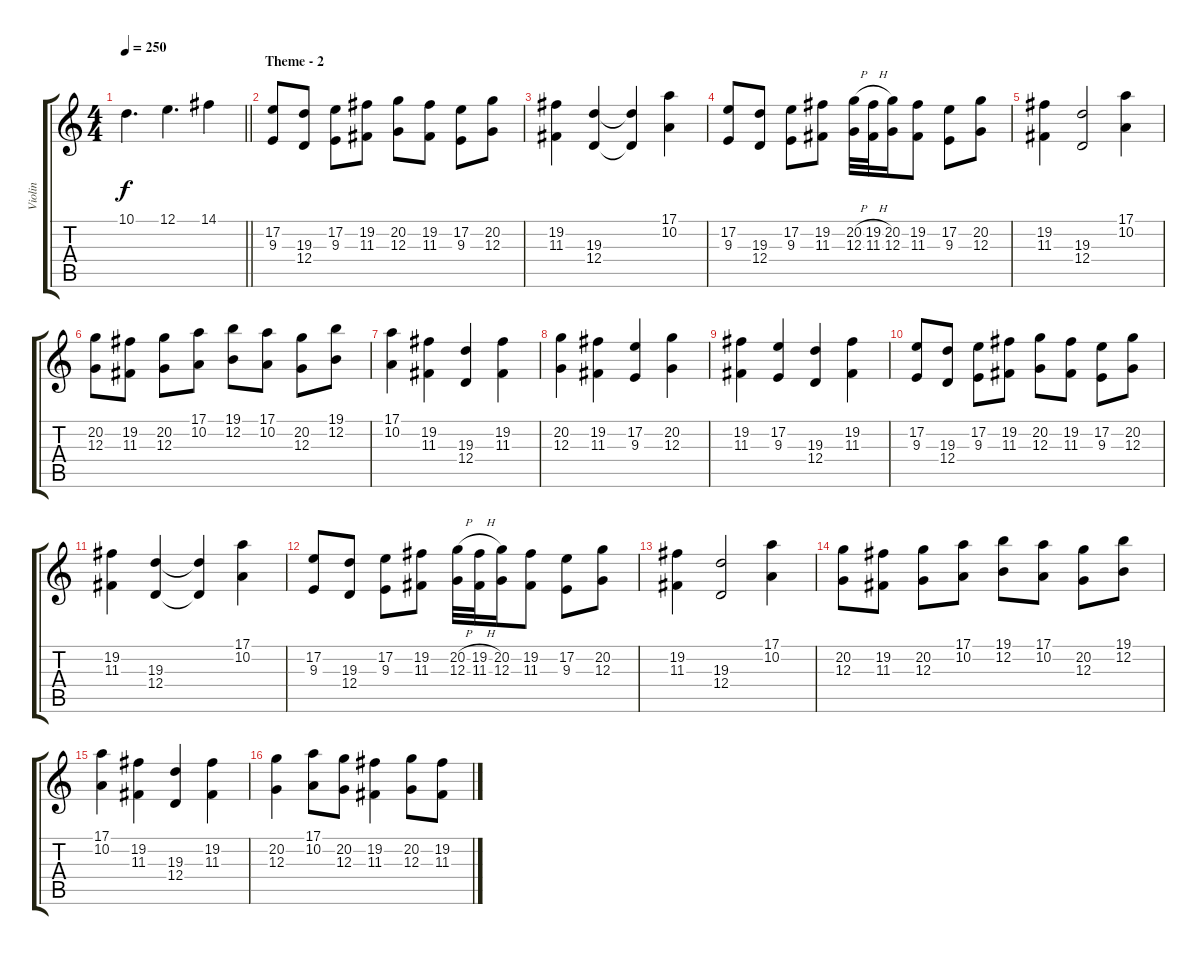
\track ("Violin" "Violin") {instrument violin}
\staff {score tabs}
\tuning (E4 B3 G3 D3 A2 E2) {hide}
\ts (4 4)
\tempo 250
\clef g2
\barLineRight lightlight
\ks c
10.1.4{d dy f} 12.1.4{d} 14.1.4 |
\section ("" "Theme - 2")
(17.2 9.3).8{volume 16} (19.3 12.4).8 (17.2 9.3).8 (19.2 11.3).8 (20.2 12.3).8 (19.2 11.3).8 (17.2 9.3).8 (20.2 12.3).8 |
(19.2 11.3).4 (19.3 12.4).4 (19.3{t} 12.4{t}).4 (17.1 10.2).4 |
(17.2 9.3).8 (19.3 12.4).8 (17.2 9.3).8 (19.2 11.3).8 (20.2{h} 12.3).32 (19.2{h} 11.3).32 (20.2 12.3).16 (19.2 11.3).8 (17.2 9.3).8 (20.2 12.3).8 |
(19.2 11.3).4 (19.3 12.4).2 (17.1 10.2).4 |
(20.2 12.3).8 (19.2 11.3).8 (20.2 12.3).8 (17.1 10.2).8 (19.1 12.2).8 (17.1 10.2).8 (20.2 12.3).8 (19.1 12.2).8 |
(17.1 10.2).4 (19.2 11.3).4 (19.3 12.4).4 (19.2 11.3).4 |
(20.2 12.3).4 (19.2 11.3).4 (17.2 9.3).4 (20.2 12.3).4 |
(19.2 11.3).4 (17.2 9.3).4 (19.3 12.4).4 (19.2 11.3).4 |
(17.2 9.3).8 (19.3 12.4).8 (17.2 9.3).8 (19.2 11.3).8 (20.2 12.3).8 (19.2 11.3).8 (17.2 9.3).8 (20.2 12.3).8 |
(19.2 11.3).4 (19.3 12.4).4 (19.3{t} 12.4{t}).4 (17.1 10.2).4 |
(17.2 9.3).8 (19.3 12.4).8 (17.2 9.3).8 (19.2 11.3).8 (20.2{h} 12.3).32 (19.2{h} 11.3).32 (20.2 12.3).16 (19.2 11.3).8 (17.2 9.3).8 (20.2 12.3).8 |
(19.2 11.3).4 (19.3 12.4).2 (17.1 10.2).4 |
(20.2 12.3).8 (19.2 11.3).8 (20.2 12.3).8 (17.1 10.2).8 (19.1 12.2).8 (17.1 10.2).8 (20.2 12.3).8 (19.1 12.2).8 |
(17.1 10.2).4 (19.2 11.3).4 (19.3 12.4).4 (19.2 11.3).4 |
(20.2 12.3).4 (17.1 10.2).8 (20.2 12.3).8 (19.2 11.3).4 (20.2 12.3).8 (19.2 11.3).8
